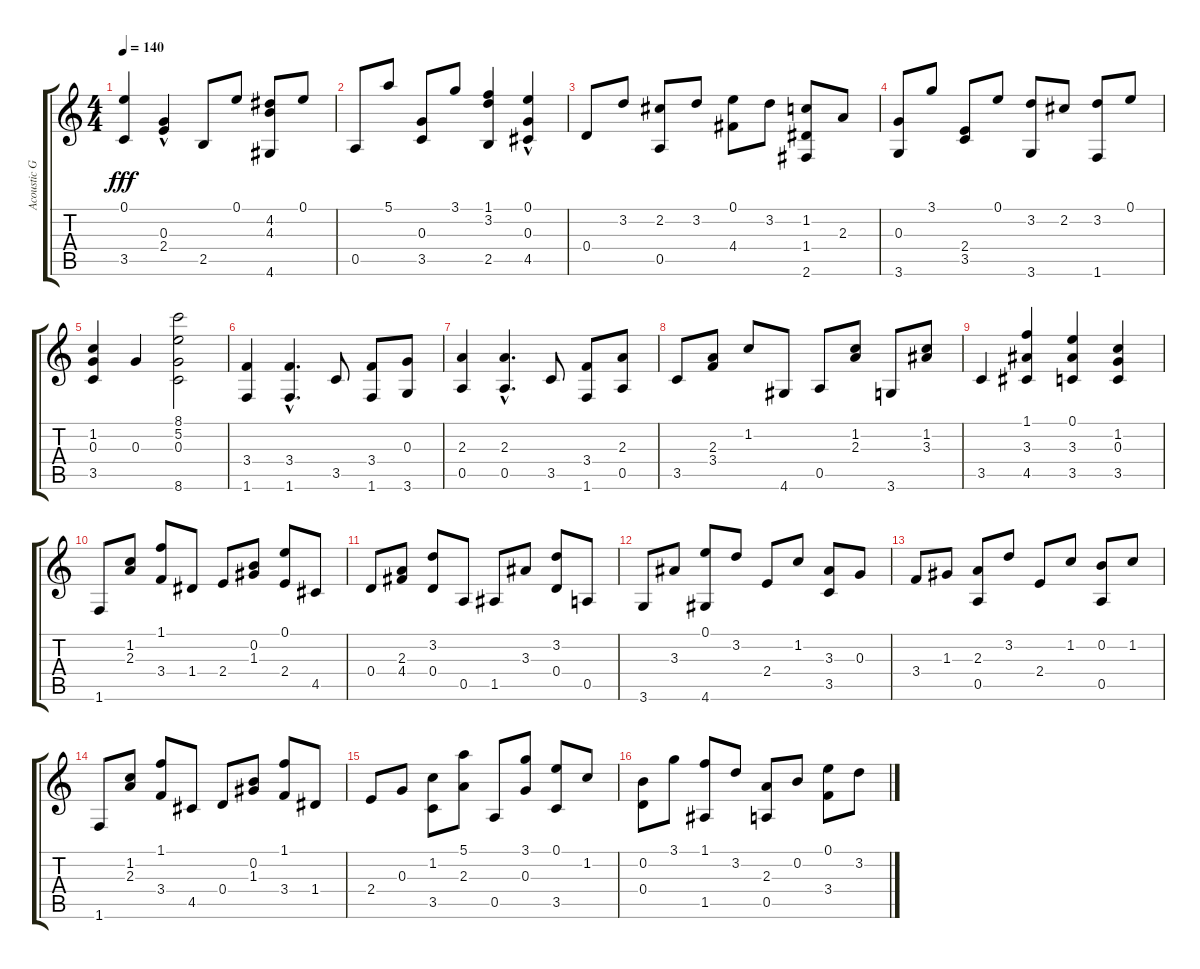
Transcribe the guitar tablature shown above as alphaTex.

\track ("Acoustic Guitar" "Acoustic G") {instrument acousticguitarsteel}
\staff {score tabs}
\tuning (E4 B3 G3 D3 A2 E2) {hide}
\ts (4 4)
\tempo 140
\clef g2
\ks c
(0.1 3.5).4{dy fff} (0.3{hac} 2.4).4 2.5.8 0.1.8 (4.2 4.3 4.6).8 0.1.8 |
0.5.8 5.1.8 (0.3 3.5).8 3.1.8 (1.1 3.2 2.5).4 (0.1{hac} 0.3 4.5).4 |
0.4.8 3.2.8 (2.2 0.5).8 3.2.8 (0.1 4.4).8 3.2.8 (1.2 1.4 2.6).8 2.3.8 |
(0.3 3.6).8 3.1.8 (2.4 3.5).8 0.1.8 (3.2 3.6).8 2.2.8 (3.2 1.6).8 0.1.8 |
(1.2 0.3 3.5).4 0.3.4 (8.1 5.2 0.3 8.6).2 |
(3.4 1.6).4 (3.4{hac} 1.6).4{d} 3.5.8 (3.4 1.6).8 (0.3 3.6).8 |
(2.3 0.5).4 (2.3{hac} 0.5{hac}).4{d} 3.5.8 (3.4 1.6).8 (2.3 0.5).8 |
3.5.8 (2.3 3.4).8 1.2.8 4.6.8 0.5.8 (1.2 2.3).8 3.6.8 (1.2 3.3).8 |
3.5.4 (1.1 3.3 4.5).4 (0.1 3.3 3.5).4 (1.2 0.3 3.5).4 |
1.6.8 (1.2 2.3).8 (1.1 3.4).8 1.4.8 2.4.8 (0.2 1.3).8 (0.1 2.4).8 4.5.8 |
0.4.8 (2.3 4.4).8 (3.2 0.4).8 0.5.8 1.5.8 3.3.8 (3.2 0.4).8 0.5.8 |
3.6.8 3.3.8 (0.1 4.6).8 3.2.8 2.4.8 1.2.8 (3.3 3.5).8 0.3.8 |
3.4.8 1.3.8 (2.3 0.5).8 3.2.8 2.4.8 1.2.8 (0.2 0.5).8 1.2.8 |
1.6.8 (1.2 2.3).8 (1.1 3.4).8 4.5.8 0.4.8 (0.2 1.3).8 (1.1 3.4).8 1.4.8 |
2.4.8 0.3.8 (1.2 3.5).8 (5.1 2.3).8 0.5.8 (3.1 0.3).8 (0.1 3.5).8 1.2.8 |
(0.2 0.4).8 3.1.8 (1.1 1.5).8 3.2.8 (2.3 0.5).8 0.2.8 (0.1 3.4).8 3.2.8
